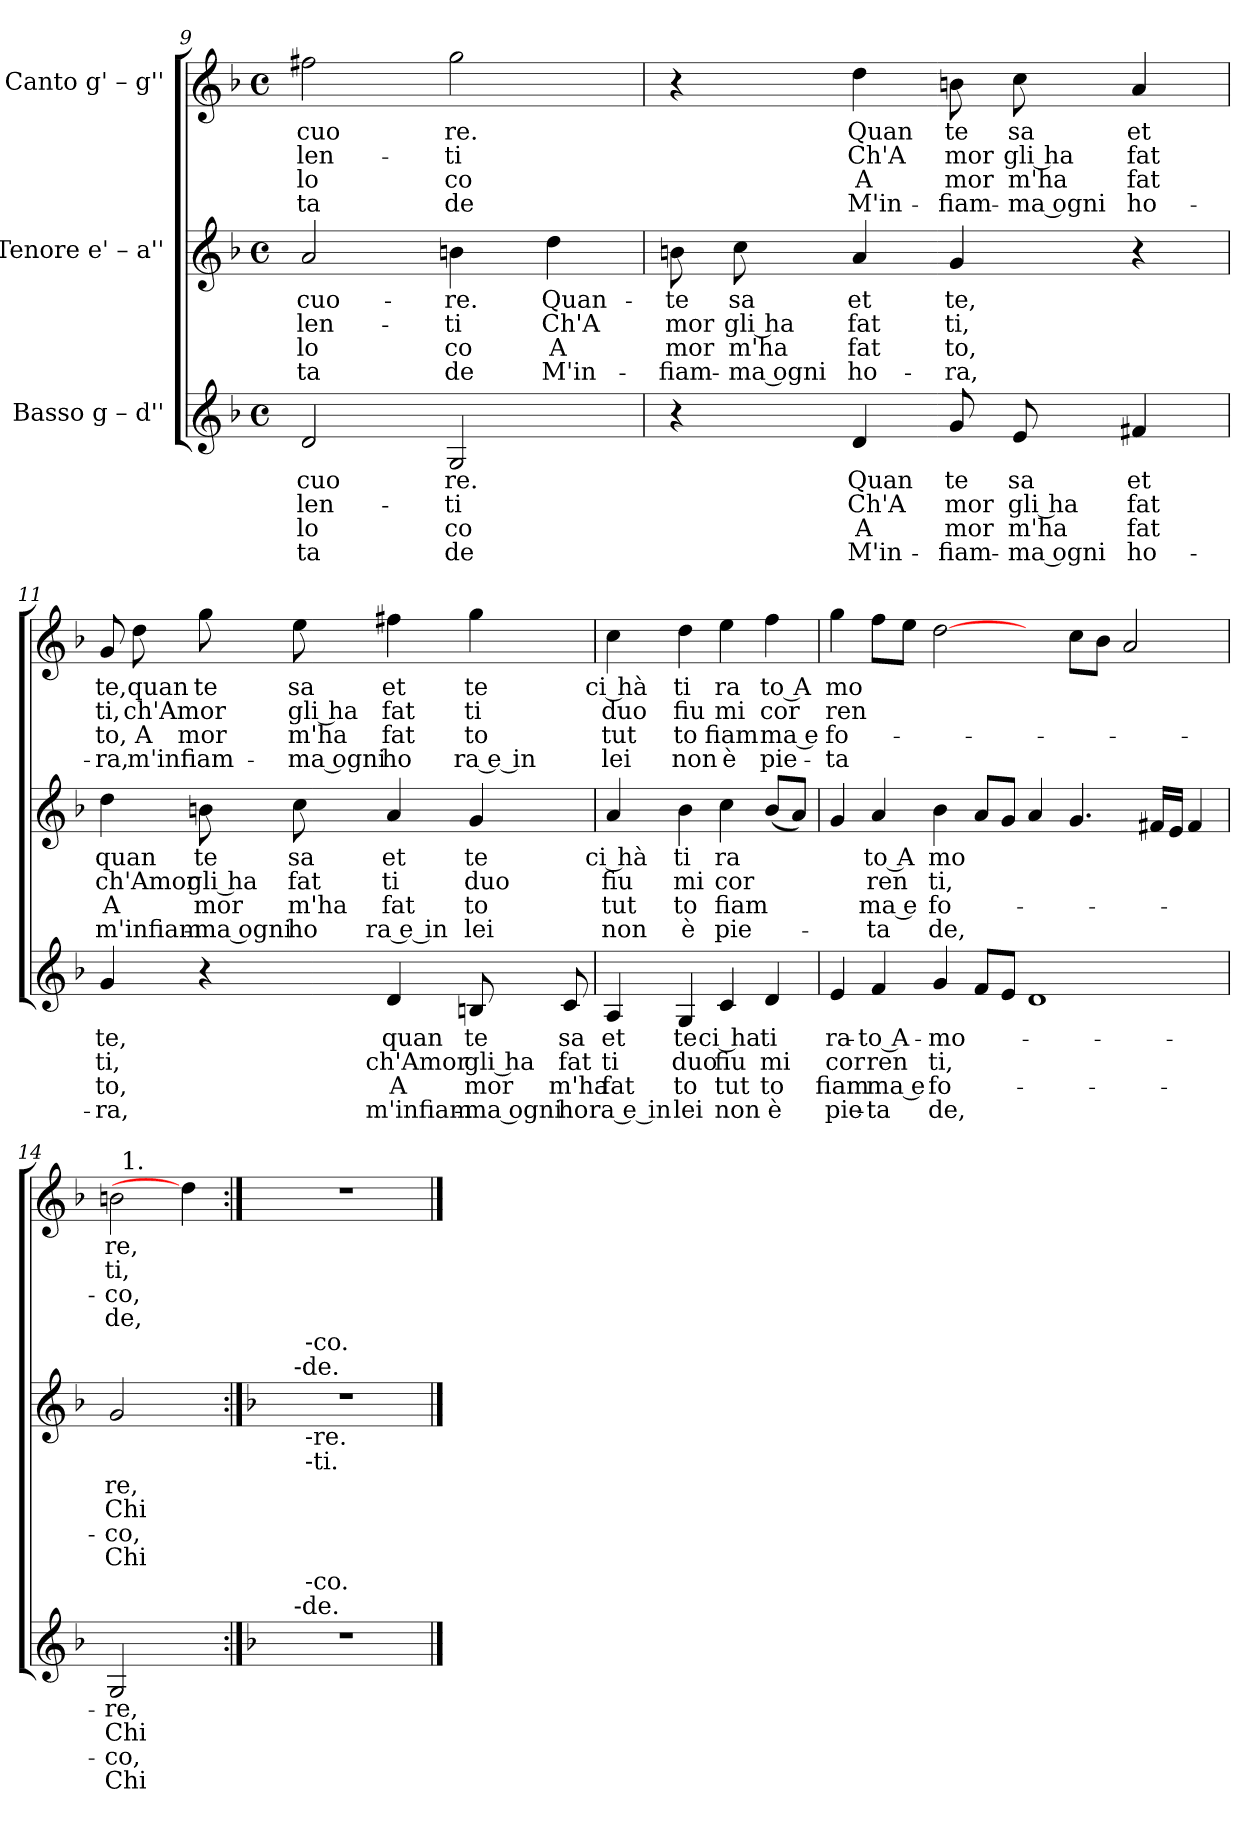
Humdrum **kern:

**kern	**text	**text	**text	**text	**kern	**text	**text	**text	**text	**kern	**text	**text	**text	**text
*part3	*part3	*part3	*part3	*part3	*part2	*part2	*part2	*part2	*part2	*part1	*part1	*part1	*part1	*part1
*staff3	*staff3	*staff3	*staff3	*staff3	*staff2	*staff2	*staff2	*staff2	*staff2	*staff1	*staff1	*staff1	*staff1	*staff1
*I"Basso g – d''	*	*	*	*	*I"Tenore e' – a''	*	*	*	*	*I"Canto g' – g''	*	*	*	*
*clefG2	*	*	*	*	*clefG2	*	*	*	*	*clefG2	*	*	*	*
*k[b-]	*	*	*	*	*k[b-]	*	*	*	*	*k[b-]	*	*	*	*
*F:	*	*	*	*	*F:	*	*	*	*	*F:	*	*	*	*
*M4/4	*	*	*	*	*M4/4	*	*	*	*	*M4/4	*	*	*	*
*met(c)	*	*	*	*	*met(c)	*	*	*	*	*met(c)	*	*	*	*
=9	=9	=9	=9	=9	=9	=9	=9	=9	=9	=9	=9	=9	=9	=9
!	!LO:LY:b	!LO:LY:b	!LO:LY:b	!LO:LY:b	!	!LO:LY:b	!LO:LY:b	!LO:LY:b	!LO:LY:b	!	!LO:LY:b	!LO:LY:b	!LO:LY:b	!LO:LY:b
2d/	cuo	-len-	lo	ta	2a/	cuo-	-len-	lo	ta	2ff#X\	cuo	-len-	lo	ta
!	!LO:LY:b	!LO:LY:b	!LO:LY:b	!LO:LY:b	!	!LO:LY:b	!LO:LY:b	!LO:LY:b	!LO:LY:b	!	!LO:LY:b	!LO:LY:b	!LO:LY:b	!LO:LY:b
2G/	re.	-ti	co	de	4bn\	-re.	-ti	co	de	2gg\	re.	-ti	co	de
!	!	!	!	!	!	!LO:LY:b	!LO:LY:b	!LO:LY:b	!LO:LY:b	!	!	!	!	!
.	.	.	.	.	4dd\	Quan-	Ch'A	A	M'in-	.	.	.	.	.
!!LO:LB:g=z
=10	=10	=10	=10	=10	=10	=10	=10	=10	=10	=10	=10	=10	=10	=10
!	!	!	!	!	!	!LO:LY:b	!LO:LY:b	!LO:LY:b	!LO:LY:b	!	!	!	!	!
4r	.	.	.	.	8bn\	-te	mor	mor	-fiam-	4r	.	.	.	.
!	!	!	!	!	!	!LO:LY:b	!LO:LY:b	!LO:LY:b	!LO:LY:b	!	!	!	!	!
.	.	.	.	.	8cc\	sa	gli ha	m'ha	-ma ogni	.	.	.	.	.
!	!LO:LY:b	!LO:LY:b	!LO:LY:b	!LO:LY:b	!	!LO:LY:b	!LO:LY:b	!LO:LY:b	!LO:LY:b	!	!LO:LY:b	!LO:LY:b	!LO:LY:b	!LO:LY:b
4d/	Quan	Ch'A	A	M'in-	4a/	et	fat	fat	ho-	4dd\	Quan	Ch'A	A	M'in-
!	!LO:LY:b	!LO:LY:b	!LO:LY:b	!LO:LY:b	!	!LO:LY:b	!LO:LY:b	!LO:LY:b	!LO:LY:b	!	!LO:LY:b	!LO:LY:b	!LO:LY:b	!LO:LY:b
8g/	te	mor	mor	-fiam-	4g/	te,	ti,	to,	-ra,	8bn\	te	mor	mor	-fiam-
!	!LO:LY:b	!LO:LY:b	!LO:LY:b	!LO:LY:b	!	!	!	!	!	!	!LO:LY:b	!LO:LY:b	!LO:LY:b	!LO:LY:b
8e/	sa	gli ha	m'ha	-ma ogni	.	.	.	.	.	8cc\	sa	gli ha	m'ha	-ma ogni
!	!LO:LY:b	!LO:LY:b	!LO:LY:b	!LO:LY:b	!	!	!	!	!	!	!LO:LY:b	!LO:LY:b	!LO:LY:b	!LO:LY:b
4f#X/	et	fat	fat	ho-	4r	.	.	.	.	4a/	et	fat	fat	ho-
=11	=11	=11	=11	=11	=11	=11	=11	=11	=11	=11	=11	=11	=11	=11
!	!LO:LY:b	!LO:LY:b	!LO:LY:b	!LO:LY:b	!	!LO:LY:b	!LO:LY:b	!LO:LY:b	!LO:LY:b	!	!LO:LY:b	!LO:LY:b	!LO:LY:b	!LO:LY:b
4g/	te,	ti,	to,	-ra,	4dd\	quan	ch'Amor	A	m'infiam-	8g/	te,	ti,	to,	-ra,
!	!	!	!	!	!	!	!	!	!	!	!LO:LY:b	!LO:LY:b	!LO:LY:b	!LO:LY:b
.	.	.	.	.	.	.	.	.	.	8dd\	quan	ch'Amor	A	m'infiam-
!	!	!	!	!	!	!LO:LY:b	!LO:LY:b	!LO:LY:b	!LO:LY:b	!	!LO:LY:b	!	!LO:LY:b	!
4r	.	.	.	.	8bn\	te	gli ha	mor	-ma ogni	8gg\	te	.	mor	.
!	!	!	!	!	!	!LO:LY:b	!LO:LY:b	!LO:LY:b	!LO:LY:b	!	!LO:LY:b	!LO:LY:b	!LO:LY:b	!LO:LY:b
.	.	.	.	.	8cc\	sa	fat	m'ha	ho	8ee\	sa	gli ha	m'ha	-ma ogni
!	!LO:LY:b	!LO:LY:b	!LO:LY:b	!LO:LY:b	!	!LO:LY:b	!LO:LY:b	!LO:LY:b	!LO:LY:b	!	!LO:LY:b	!LO:LY:b	!LO:LY:b	!LO:LY:b
4d/	quan	ch'Amor	A	m'infiam-	4a/	et	ti	fat	ra e in	4ff#X\	et	fat	fat	ho
!	!LO:LY:b	!LO:LY:b	!LO:LY:b	!LO:LY:b	!	!LO:LY:b	!LO:LY:b	!LO:LY:b	!LO:LY:b	!	!LO:LY:b	!LO:LY:b	!LO:LY:b	!LO:LY:b
8Bn/	te	gli ha	mor	-ma ogni	4g/	te	duo	to	lei	4gg\	te	ti	to	ra e in
!	!LO:LY:b	!LO:LY:b	!LO:LY:b	!LO:LY:b	!	!	!	!	!	!	!	!	!	!
8c/	sa	fat	m'ha	ho	.	.	.	.	.	.	.	.	.	.
=12	=12	=12	=12	=12	=12	=12	=12	=12	=12	=12	=12	=12	=12	=12
!	!LO:LY:b	!LO:LY:b	!LO:LY:b	!LO:LY:b	!	!LO:LY:b:rj	!LO:LY:b:rj	!LO:LY:b:rj	!LO:LY:b:rj	!	!LO:LY:b:rj	!LO:LY:b:rj	!LO:LY:b:rj	!LO:LY:b:rj
4A/	et	ti	fat	ra e in	4a/	ci hà	fiu	tut	non	4cc\	ci hà	duo	tut	lei
!	!LO:LY:b	!LO:LY:b	!LO:LY:b	!LO:LY:b	!	!LO:LY:b	!LO:LY:b	!LO:LY:b	!LO:LY:b	!	!LO:LY:b	!LO:LY:b	!LO:LY:b	!LO:LY:b
4G/	te	duo	to	lei	4b-\	ti	mi	to	è	4dd\	ti	fiu	to	non
!	!LO:LY:b:rj	!LO:LY:b:rj	!LO:LY:b:rj	!LO:LY:b:rj	!	!LO:LY:b	!LO:LY:b	!LO:LY:b	!LO:LY:b	!	!LO:LY:b	!LO:LY:b	!LO:LY:b	!LO:LY:b
4c/	ci ha	fiu	tut	non	4cc\	ra	cor	fiam	pie-	4ee\	ra	mi	fiam	è
!	!LO:LY:b	!LO:LY:b	!LO:LY:b	!LO:LY:b	!	!	!	!	!	!	!LO:LY:b:rj	!LO:LY:b:rj	!LO:LY:b:rj	!LO:LY:b:rj
4d/	ti	mi	to	è	(>8b-/L	.	.	.	.	4ff\	to A	cor	ma e	pie-
.	.	.	.	.	8a/J)	.	.	.	.	.	.	.	.	.
!!LO:LB:g=z
=13	=13	=13	=13	=13	=13	=13	=13	=13	=13	=13	=13	=13	=13	=13
!	!LO:LY:b	!LO:LY:b	!LO:LY:b	!LO:LY:b	!	!	!	!	!	!	!LO:LY:b	!LO:LY:b	!LO:LY:b	!LO:LY:b
4e/	ra-	cor	fiam	pie-	4g/	.	.	.	.	4gg\	mo	ren	fo-	-ta
!	!LO:LY:b:rj	!LO:LY:b:rj	!LO:LY:b:rj	!LO:LY:b:rj	!	!LO:LY:b:rj	!LO:LY:b:rj	!LO:LY:b:rj	!LO:LY:b:rj	!	!	!	!	!
4f/	-to A-	ren	ma e	-ta	4a/	to A	ren	ma e	-ta	8ff\L	.	.	.	.
.	.	.	.	.	.	.	.	.	.	8ee\J	.	.	.	.
!	!LO:LY:b	!LO:LY:b	!LO:LY:b	!LO:LY:b	!	!LO:LY:b	!LO:LY:b	!LO:LY:b	!LO:LY:b	!	!	!	!	!
4g/	-mo-	ti,	fo-	de,	4b-\	mo	ti,	fo-	de,	[2dd\	.	.	.	.
8f/L	.	.	.	.	8a/L	.	.	.	.	.	.	.	.	.
8e/J	.	.	.	.	8g/J	.	.	.	.	.	.	.	.	.
1d	.	.	.	.	4a/	.	.	.	.	4ryy	.	.	.	.
.	.	.	.	.	4.g/	.	.	.	.	8cc\L	.	.	.	.
.	.	.	.	.	.	.	.	.	.	8b-\J	.	.	.	.
.	.	.	.	.	.	.	.	.	.	2a/	.	.	.	.
.	.	.	.	.	16f#X/LL	.	.	.	.	.	.	.	.	.
.	.	.	.	.	16e/JJ	.	.	.	.	.	.	.	.	.
.	.	.	.	.	4f#/	.	.	.	.	.	.	.	.	.
=14	=14	=14	=14	=14	=14	=14	=14	=14	=14	=14	=14	=14	=14	=14
!	!LO:LY:b	!LO:LY:b	!LO:LY:b	!LO:LY:b	!	!LO:LY:b	!LO:LY:b	!LO:LY:b	!LO:LY:b	!	!LO:LY:b	!LO:LY:b	!LO:LY:b	!LO:LY:b
*	*	*	*	*	*	*	*	*	*	*^	*	*	*	*
2G/	-re,	Chi	-co,	Chi	2g/	re,	Chi	-co,	Chi	2bn\	32ryy	re,	ti,	-co,	de,
!	!	!	!	!	!	!	!	!	!	!	!LO:TX:a:t=1.	!	!	!	!
.	.	.	.	.	.	.	.	.	.	.	2ryy	.	.	.	.
4ryy	.	.	.	.	4ryy	.	.	.	.	4dd\]	.	.	.	.	.
.	.	.	.	.	.	.	.	.	.	.	8..ryy	.	.	.	.
*	*	*	*	*	*	*	*	*	*	*v	*v	*	*	*	*
=15:|!	=15:|!	=15:|!	=15:|!	=15:|!	=15:|!	=15:|!	=15:|!	=15:|!	=15:|!	=15:|!	=15:|!	=15:|!	=15:|!	=15:|!
*	*	*	*	*	*	*	*	*	*	*k[]	*	*	*	*
*	*	*	*	*	*	*	*	*	*	*C:	*	*	*	*
*	*	*	*	*	*	*	*	*	*	*^	*	*	*	*
!	!	!	!	!	!	!	!	!	!	!LO:TX:b:t=-re.	!	!	!	!	!
!	!	!	!	!	!	!	!	!	!	!LO:TX:b:t=-ti.	!	!	!	!	!
*^	*	*	*	*	*^	*	*	*	*	*	*	*	*	*	*
*	*^	*	*	*	*	*	*^	*	*	*	*	*v	*v	*	*	*	*
1r	8ryy	8ryy	.	.	.	.	1r	8ryy	8ryy	.	.	.	.	1r	.	.	.	.
!	!	!	!	!	!	!	!	!LO:TX:a:t=-de.	!	!	!	!	!	!	!	!	!	!
!	!LO:TX:a:t=-de.	!	!	!	!	!	!	!	!	!	!	!	!	!	!	!	!	!
.	2..ryy	32ryy	.	.	.	.	.	2..ryy	32ryy	.	.	.	.	.	.	.	.	.
!	!	!	!	!	!	!	!	!	!LO:TX:b:t=-re.	!	!	!	!	!	!	!	!	!
!	!	!	!	!	!	!	!	!	!LO:TX:a:t=-co.	!	!	!	!	!	!	!	!	!
!	!	!	!	!	!	!	!	!	!LO:TX:b:t=-ti.	!	!	!	!	!	!	!	!	!
!	!	!LO:TX:a:t=-co.	!	!	!	!	!	!	!	!	!	!	!	!	!	!	!	!
.	.	2ryy	.	.	.	.	.	.	2ryy	.	.	.	.	.	.	.	.	.
.	.	4ryy	.	.	.	.	.	.	4ryy	.	.	.	.	.	.	.	.	.
.	.	16.ryy	.	.	.	.	.	.	16.ryy	.	.	.	.	.	.	.	.	.
*v	*v	*v	*	*	*	*	*	*	*	*	*	*	*	*	*	*	*	*
*	*	*	*	*	*v	*v	*v	*	*	*	*	*	*	*	*	*
==	==	==	==	==	==	==	==	==	==	==	==	==	==	==
*-	*-	*-	*-	*-	*-	*-	*-	*-	*-	*-	*-	*-	*-	*-
